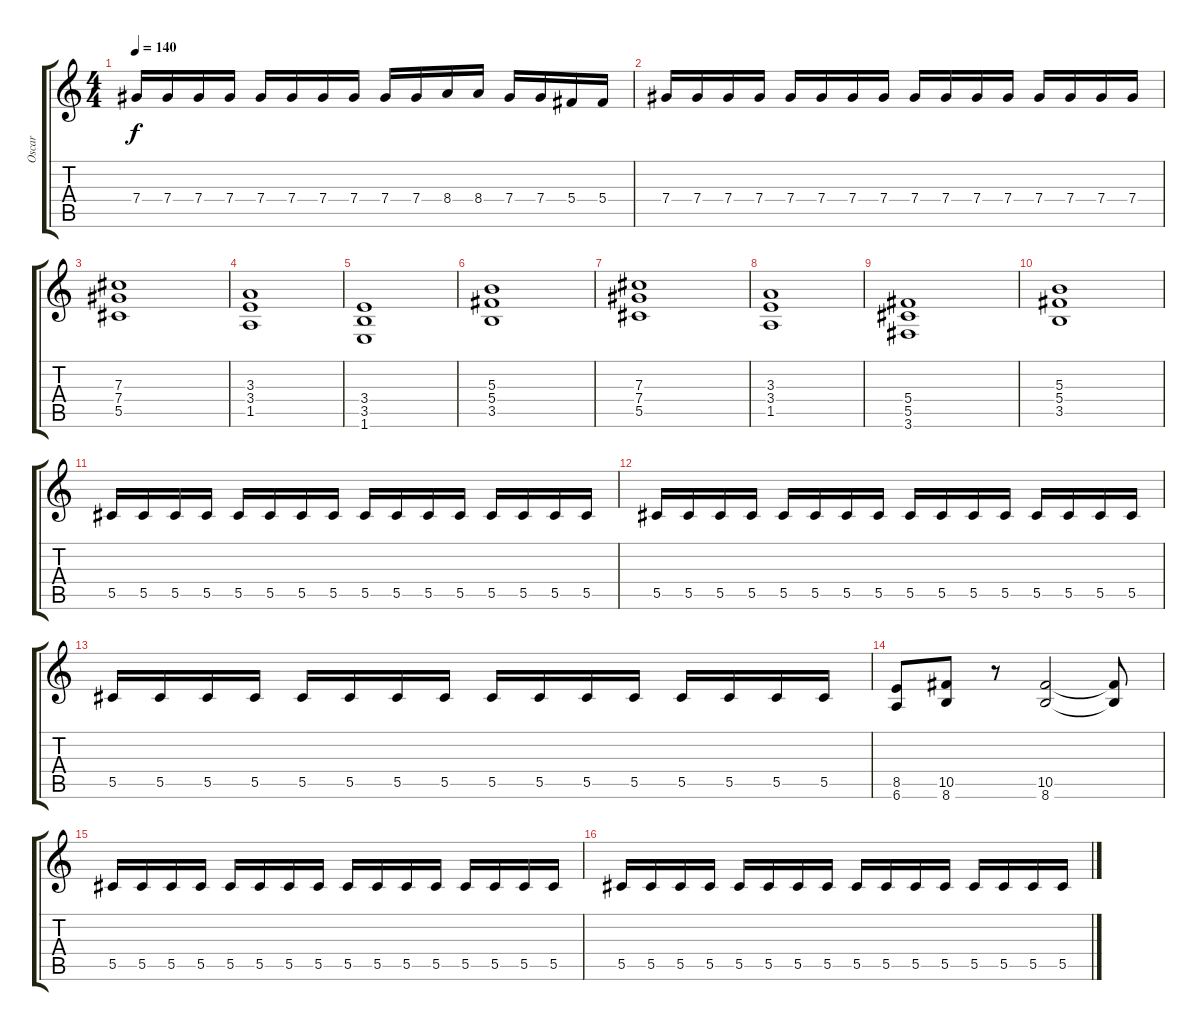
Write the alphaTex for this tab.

\track ("Oscar" "Oscar") {instrument distortionguitar}
\staff {score tabs}
\tuning (Eb4 Bb3 Gb3 Db3 Ab2 Eb2) {hide}
\ts (4 4)
\tempo 140
\clef g2
\ks c
7.4.16{dy f} 7.4.16 7.4.16 7.4.16 7.4.16 7.4.16 7.4.16 7.4.16 7.4.16 7.4.16 8.4.16 8.4.16 7.4.16 7.4.16 5.4.16 5.4.16 |
7.4.16 7.4.16 7.4.16 7.4.16 7.4.16 7.4.16 7.4.16 7.4.16 7.4.16 7.4.16 7.4.16 7.4.16 7.4.16 7.4.16 7.4.16 7.4.16 |
(7.3 7.4 5.5).1 |
(3.3 3.4 1.5).1 |
(3.4 3.5 1.6).1 |
(5.3 5.4 3.5).1 |
(7.3 7.4 5.5).1 |
(3.3 3.4 1.5).1 |
(5.4 5.5 3.6).1 |
(5.3 5.4 3.5).1 |
5.5.16 5.5.16 5.5.16 5.5.16 5.5.16 5.5.16 5.5.16 5.5.16 5.5.16 5.5.16 5.5.16 5.5.16 5.5.16 5.5.16 5.5.16 5.5.16 |
5.5.16 5.5.16 5.5.16 5.5.16 5.5.16 5.5.16 5.5.16 5.5.16 5.5.16 5.5.16 5.5.16 5.5.16 5.5.16 5.5.16 5.5.16 5.5.16 |
5.5.16 5.5.16 5.5.16 5.5.16 5.5.16 5.5.16 5.5.16 5.5.16 5.5.16 5.5.16 5.5.16 5.5.16 5.5.16 5.5.16 5.5.16 5.5.16 |
(8.5 6.6).8 (10.5 8.6).8 r.8 (10.5 8.6).2 (10.5{t} 8.6{t}).8 |
5.5.16 5.5.16 5.5.16 5.5.16 5.5.16 5.5.16 5.5.16 5.5.16 5.5.16 5.5.16 5.5.16 5.5.16 5.5.16 5.5.16 5.5.16 5.5.16 |
5.5.16 5.5.16 5.5.16 5.5.16 5.5.16 5.5.16 5.5.16 5.5.16 5.5.16 5.5.16 5.5.16 5.5.16 5.5.16 5.5.16 5.5.16 5.5.16
